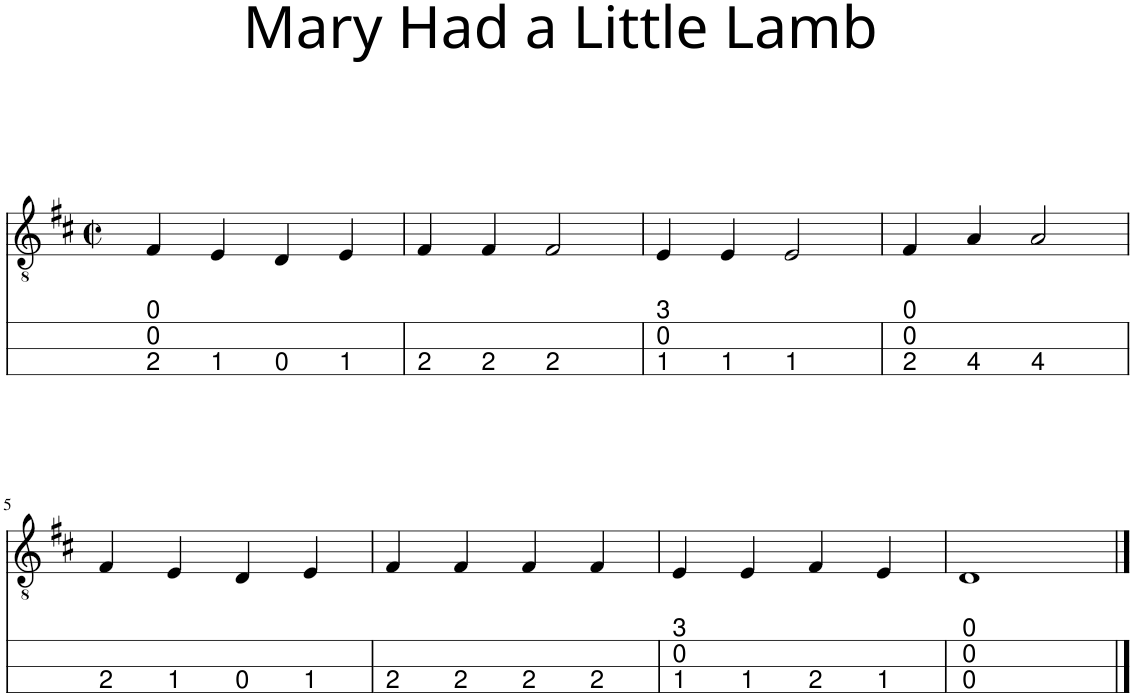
**kern	**kern	**kern
*part3	*part2	*part1
*staff3	*staff2	*staff1
*I"Banjo [Tablature]	*I"Banjo [Tablature]	*I"Banjo
*I'Bjo	*I'Bjo	*I'Bjo
*stria3	*stria3	*
*	*	*clefGv2
*Trd7c12	*Trd7c12	*Trd7c12
*k[f#c#]	*k[f#c#]	*k[f#c#]
*M2/2	*M2/2	*M2/2
*met(c|)	*met(c|)	*met(c|)
=1	=1	=1
4D 4A 4f#	4D 4A 4e	4F#/
4e	4d#	4E/
4d	4d	4D/
4e	4d#	4E/
=2	=2	=2
4f#	4e	4F#/
4f#	4e	4F#/
2f#	2e	2F#/
=3	=3	=3
4G 4A 4e	4F 4A 4d#	4E/
4e	4d#	4E/
2e	2d#	2E/
=4	=4	=4
4D 4A 4f#	4D 4A 4e	4F#/
4a	4f#	4A/
2a	2f#	2A/
!!LO:LB:g=z
=5	=5	=5
4f#	4e	4F#/
4e	4d#	4E/
4d	4d	4D/
4e	4d#	4E/
=6	=6	=6
4f#	4e	4F#/
4f#	4e	4F#/
4f#	4e	4F#/
4f#	4e	4F#/
=7	=7	=7
4G 4A 4e	4F 4A 4d#	4E/
4e	4d#	4E/
4f#	4e	4F#/
4e	4d#	4E/
=8	=8	=8
1D 1A 1d	1D 1A 1d	1D
==	==	==
*-	*-	*-
